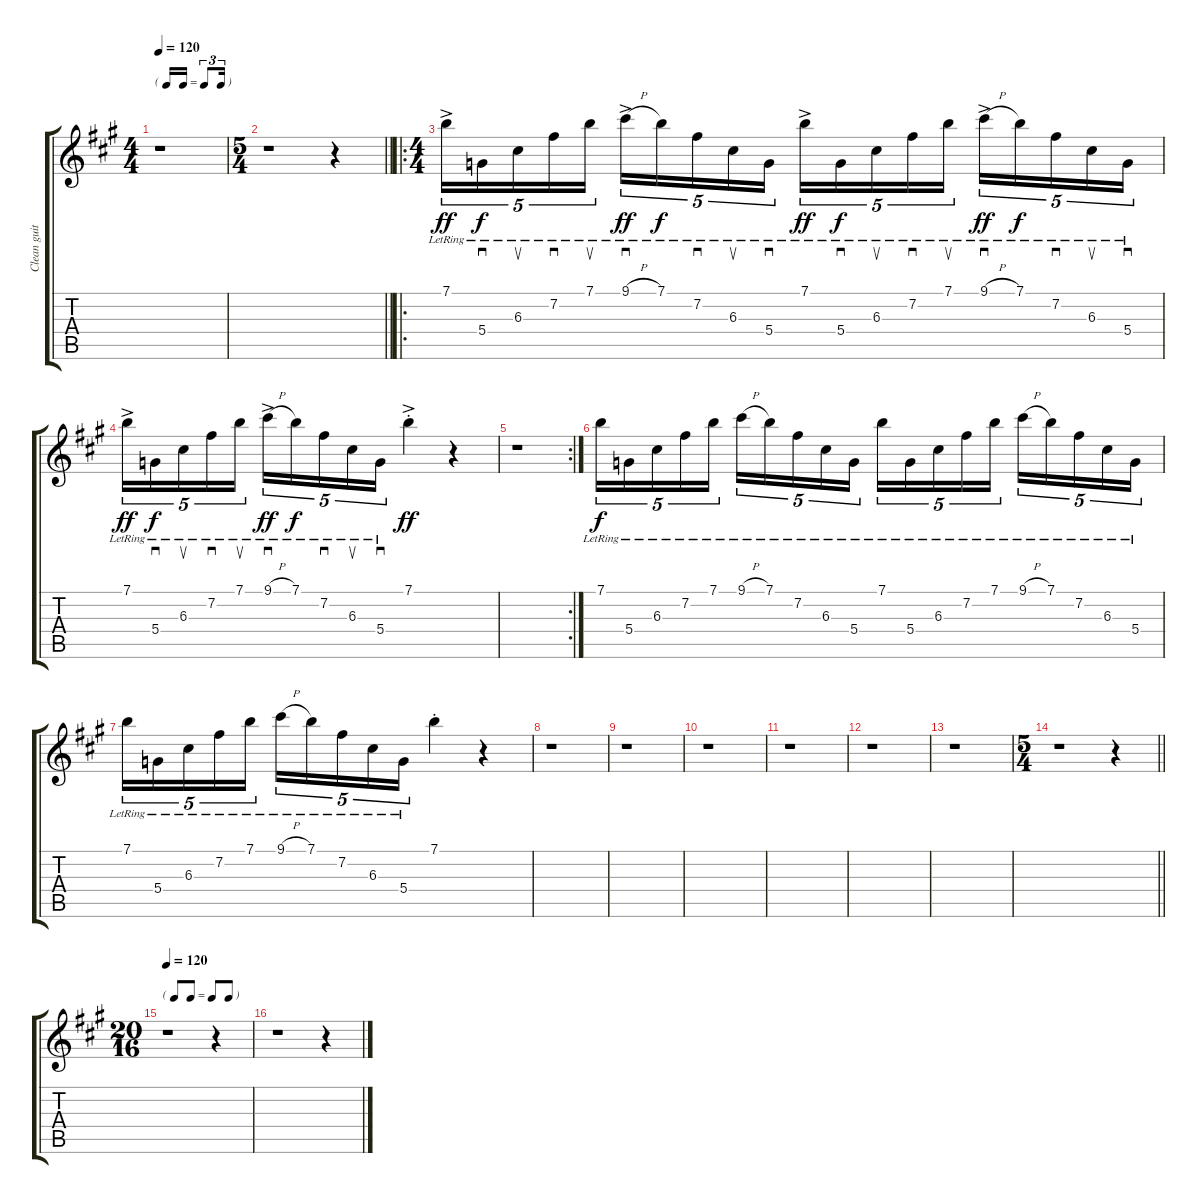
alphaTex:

\track ("Clean guitar" "Clean guit") {instrument electricguitarclean}
\staff {score tabs}
\tuning (E4 B3 G3 D3 A2 E2) {hide}
\ts (4 4)
\tf triplet16th
\tempo 120
\clef g2
\ks a
r.1{dy f} |
\ts (5 4)
\barLineRight lightlight
r.1 r.4 |
\ro
\ts (4 4)
7.1{ac lr}.16{tu (5 4) dy ff} 5.4{lr}.16{sd tu (5 4) dy f} 6.3{lr}.16{su tu (5 4)} 7.2{lr}.16{sd tu (5 4)} 7.1{lr}.16{su tu (5 4)} 9.1{h ac lr}.16{sd tu (5 4) dy ff} 7.1{lr}.16{tu (5 4) dy f} 7.2{lr}.16{sd tu (5 4)} 6.3{lr}.16{su tu (5 4)} 5.4{lr}.16{sd tu (5 4)} 7.1{ac lr}.16{tu (5 4) dy ff} 5.4{lr}.16{sd tu (5 4) dy f} 6.3{lr}.16{su tu (5 4)} 7.2{lr}.16{sd tu (5 4)} 7.1{lr}.16{su tu (5 4)} 9.1{h ac lr}.16{sd tu (5 4) dy ff} 7.1{lr}.16{tu (5 4) dy f} 7.2{lr}.16{sd tu (5 4)} 6.3{lr}.16{su tu (5 4)} 5.4{lr}.16{sd tu (5 4)} |
7.1{ac lr}.16{tu (5 4) dy ff} 5.4{lr}.16{sd tu (5 4) dy f} 6.3{lr}.16{su tu (5 4)} 7.2{lr}.16{sd tu (5 4)} 7.1{lr}.16{su tu (5 4)} 9.1{h ac lr}.16{sd tu (5 4) dy ff} 7.1{lr}.16{tu (5 4) dy f} 7.2{lr}.16{sd tu (5 4)} 6.3{lr}.16{su tu (5 4)} 5.4{lr}.16{sd tu (5 4)} 7.1{ac st}.4{dy ff} r.4 |
\rc 2
r.1 |
7.1{lr}.16{tu (5 4) dy f} 5.4{lr}.16{tu (5 4)} 6.3{lr}.16{tu (5 4)} 7.2{lr}.16{tu (5 4)} 7.1{lr}.16{tu (5 4)} 9.1{h lr}.16{tu (5 4)} 7.1{lr}.16{tu (5 4)} 7.2{lr}.16{tu (5 4)} 6.3{lr}.16{tu (5 4)} 5.4{lr}.16{tu (5 4)} 7.1{lr}.16{tu (5 4)} 5.4{lr}.16{tu (5 4)} 6.3{lr}.16{tu (5 4)} 7.2{lr}.16{tu (5 4)} 7.1{lr}.16{tu (5 4)} 9.1{h lr}.16{tu (5 4)} 7.1{lr}.16{tu (5 4)} 7.2{lr}.16{tu (5 4)} 6.3{lr}.16{tu (5 4)} 5.4{lr}.16{tu (5 4)} |
7.1{lr}.16{tu (5 4)} 5.4{lr}.16{tu (5 4)} 6.3{lr}.16{tu (5 4)} 7.2{lr}.16{tu (5 4)} 7.1{lr}.16{tu (5 4)} 9.1{h lr}.16{tu (5 4)} 7.1{lr}.16{tu (5 4)} 7.2{lr}.16{tu (5 4)} 6.3{lr}.16{tu (5 4)} 5.4{lr}.16{tu (5 4)} 7.1{st}.4 r.4 |
r.1 |
r.1 |
r.1 |
r.1 |
r.1 |
r.1 |
\ts (5 4)
\barLineRight lightlight
r.1 r.4 |
\ts (20 16)
\tf none
\tempo 120
r.1 r.4 |
r.1 r.4
